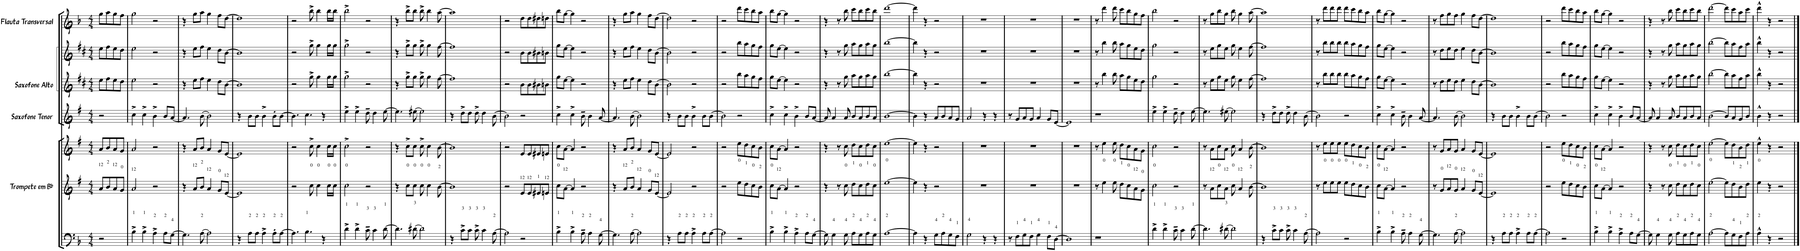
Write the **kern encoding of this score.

**kern	**kern	**kern	**kern	**kern	**kern	**kern
*part7	*part6	*part5	*part4	*part3	*part2	*part1
*staff7	*staff6	*staff5	*staff4	*staff3	*staff2	*staff1
*I"Trombone	*I"Trompete em Bb	*I"Trumpet	*I"Saxofone Tenor	*I"Saxofone Alto	*I"Alto Saxophone	*I"Flauta Transversal
*I'Trb	*I'Tpt. em Bb	*I'Tpt	*I'Sax. Tn.	*	*I'A Sax	*I'Fl.
*clefF4	*clefG2	*clefG2	*clefG2	*clefG2	*clefG2	*clefG2
*	*Trd1c2	*Trd1c2	*Trd8c14	*Trd5c9	*Trd5c9	*
*k[b-]	*k[f#]	*k[f#]	*k[f#]	*k[f#c#]	*k[f#c#]	*k[b-]
*M4/4	*M4/4	*M4/4	*M4/4	*M4/4	*M4/4	*M4/4
=	=	=	=	=	=	=
2r	8a/L	8a/L	2r	8ee\L	8ee\L	8gg\L
.	8b/	8b/	.	8ff#\	8ff#\	8aa\
.	8a/	8a/	.	8ee\	8ee\	8gg\
.	8g/J	8g/J	.	8dd\J	8dd\J	8ff\J
=1	=1	=1	=1	=1	=1	=1
4B-^\	2a/	2a/	4cc^\	2ee\	2ee\	2gg\
4B-^\	.	.	4cc^\	.	.	.
4A^\	2r	2r	4b^\	2r	2r	2r
8A\L	.	.	8b/L	.	.	.
[8G\J	.	.	[8a/J	.	.	.
=2	=2	=2	=2	=2	=2	=2
4.G\]	4r	4r	4.a/]	4r	4r	4r
.	8a/L	8a/L	.	8ee\L	8ee\L	8gg\L
[8A\	8b/J	8b/J	[8b\	8ff#\J	8ff#\J	8aa\J
2A\]	4a/	4a/	2b\]	4ee\	4ee\	4gg\
.	8g/L	8g/L	.	8dd\L	8dd\L	8ff\L
.	[8e/J	[8e/J	.	[8b\J	[8b\J	[8dd\J
=3	=3	=3	=3	=3	=3	=3
4r	1e]	1e]	4r	1b]	1b]	1dd]
8A\L	.	.	8b\L	.	.	.
8A\J	.	.	8b\J	.	.	.
4A^\	.	.	4b^\	.	.	.
8A'\L	.	.	8b'\L	.	.	.
[8A\J	.	.	[8b\J	.	.	.
=4	=4	=4	=4	=4	=4	=4
4.A\]	2r	2r	4.b\]	2r	2r	2r
4.B-\	.	.	4.cc\	.	.	.
.	8cc\	8cc^\	.	8gg^\	8gg^\	8bb-^\
.	4cc\	4cc\	.	4gg\	4gg\	4bb-\
4r	.	.	4r	.	.	.
.	16cc\LL	16cc\LL	.	16gg\LL	16gg\LL	16bb-\LL
.	16cc\JJ	16cc\JJ	.	16gg\JJ	16gg\JJ	16bb-\JJ
=5	=5	=5	=5	=5	=5	=5
4d^\	2cc\	2cc^\	4ee^\	2gg^\	2gg^\	2bb-^\
4d^\	.	.	4ee^\	.	.	.
8c~\	2r	2r	8dd~\	2r	2r	2r
4c\	.	.	4dd\	.	.	.
[8d\	.	.	[8ee\	.	.	.
=6	=6	=6	=6	=6	=6	=6
4.d\]	4r	4r	4.ee\]	4r	4r	4r
.	8cc\L	8cc^\L	.	8gg^\L	8gg^\L	8bb-^\L
[8d#X\	8cc\J	8cc\J	[8ee#X\	8gg\J	8gg\J	8bb-\J
2d#\]	8cc\	8cc^\	2ee#\]	8gg^\	8gg^\	8bb-^\
.	4cc\	4cc\	.	4gg\	4gg\	4bb-\
.	[8b\	[8b\	.	[8ff#\	[8ff#\	[8aa\
=7	=7	=7	=7	=7	=7	=7
4r	1b]	1b]	4r	1ff#]	1ff#]	1aa]
8c^\L	.	.	8dd^\L	.	.	.
8c\J	.	.	8dd\J	.	.	.
8c^\	.	.	8dd^\	.	.	.
4c\	.	.	4dd\	.	.	.
[8A\	.	.	[8b\	.	.	.
=8	=8	=8	=8	=8	=8	=8
2A\]	2r	2r	2b\]	2r	2r	2r
2r	8e/L	8e/L	2r	8b\L	8b\L	8dd\L
.	8e/	8e/	.	8b\	8b\	8dd\
.	8e#X/	8e#X/	.	8b#X\	8b#X\	8dd#X\
.	8en/J	8en/J	.	8bn\J	8bn\J	8ddn\J
=9	=9	=9	=9	=9	=9	=9
4B-^\	8cc\L	8cc\L	4cc^\	8gg\L	8gg\L	8bb-\L
.	[8a\J	[8a\J	.	[8ee\J	[8ee\J	[8gg\J
4B-^\	4a/]	4a/]	4cc^\	4ee\]	4ee\]	4gg\]
8A~\	2r	2r	8b~\	2r	2r	2r
4A\	.	.	4b\	.	.	.
[8G\	.	.	[8a/	.	.	.
=10	=10	=10	=10	=10	=10	=10
4.G\]	4r	4r	4.a/]	4r	4r	4r
.	8a/L	8a/L	.	8ee\L	8ee\L	8gg\L
[8A\	8b/J	8b/J	[8b\	8ff#\J	8ff#\J	8aa\J
2A\]	4a/	4a/	2b\]	4ee\	4ee\	4gg\
.	8g/L	8g/L	.	8dd\L	8dd\L	8ff\L
.	[8e/J	[8e/J	.	[8b\J	[8b\J	[8dd\J
=11	=11	=11	=11	=11	=11	=11
4r	2e/]	2e/]	4r	2b\]	2b\]	2dd\]
8A\L	.	.	8b\L	.	.	.
8A\J	.	.	8b\J	.	.	.
4A^\	2r	2r	4b^\	2r	2r	2r
8A\L	.	.	8b\L	.	.	.
[8A\J	.	.	[8b\J	.	.	.
=12	=12	=12	=12	=12	=12	=12
2A\]	2r	2r	2b\]	2r	2r	2r
2r	8ee\L	8ee\L	2r	8bb\L	8bb\L	8ddd\L
.	8dd\	8dd\	.	8aa\	8aa\	8ccc\
.	8cc\	8cc\	.	8gg\	8gg\	8bb-\
.	8b\J	8b\J	.	8ff#\J	8ff#\J	8aa\J
=13	=13	=13	=13	=13	=13	=13
4B-^\	8cc\L	8cc\L	4cc^\	8gg\L	8gg\L	8bb-\L
.	[8a\J	[8a\J	.	[8ee\J	[8ee\J	[8gg\J
4B-^\	4a/]	4a/]	4cc^\	4ee\]	4ee\]	4gg\]
4A^\	2r	2r	4b^\	2r	2r	2r
8A\L	.	.	8b/L	.	.	.
[8G\J	.	.	[8a/J	.	.	.
=14	=14	=14	=14	=14	=14	=14
8G\]	4r	4r	8a/]	4r	4r	4r
4G\	.	.	4a/	.	.	.
.	8r	8r	.	8r	8r	8r
8G\	8cc\	8cc\	8a/	8gg\	8gg\	8bb-\
8A\L	8dd\L	8dd\L	8b/L	8aa\L	8aa\L	8ccc\L
8G\	8cc\	8cc\	8a/	8gg\	8gg\	8bb-\
8A\	8dd\	8dd\	8b/	8aa\	8aa\	8ccc\
8G\J	8cc\J	8cc\J	8a/J	8gg\J	8gg\J	8bb-\J
=15	=15	=15	=15	=15	=15	=15
[1A	[1ee	[1ee	[1b	[1bb	[1bb	[1ddd
=16	=16	=16	=16	=16	=16	=16
4A\]	4ee\]	4ee\]	4b\]	4bb\]	4bb\]	4ddd\]
4r	4r	4r	4r	4r	4r	4r
8G\L	2r	2r	8a/L	2r	2r	2r
8A\	.	.	8b/	.	.	.
8G\	.	.	8a/	.	.	.
8F\J	.	.	8g/J	.	.	.
=17	=17	=17	=17	=17	=17	=17
2G\	1r	1r	2a/	1r	1r	1r
4r	.	.	4r	.	.	.
4r	.	.	4r	.	.	.
=18	=18	=18	=18	=18	=18	=18
8r	1r	1r	8r	1r	1r	1r
8F\L	.	.	8g/L	.	.	.
8G\	.	.	8a/	.	.	.
8F\J	.	.	8g/J	.	.	.
4G\	.	.	4a/	.	.	.
8F\L	.	.	8g/L	.	.	.
[8D\J	.	.	[8e/J	.	.	.
=19	=19	=19	=19	=19	=19	=19
1D]	1r	1r	1e]	1r	1r	1r
=20	=20	=20	=20	=20	=20	=20
1r	8r	8r	1r	8r	8r	8r
.	4ee\	4ee\	.	4bb\	4bb\	4ddd\
.	8ee\	8ee\	.	8bb\	8bb\	8ddd\
.	8dd\L	8dd\L	.	8aa\L	8aa\L	8ccc\L
.	8cc\	8cc\	.	8gg\	8gg\	8bb-\
.	8a\	8a\	.	8ee\	8ee\	8gg\
.	8g\J	8g\J	.	8dd\J	8dd\J	8ff\J
=21	=21	=21	=21	=21	=21	=21
4d^\	2cc\	2cc\	4ee^\	2gg\	2gg\	2bb-\
4d^\	.	.	4ee^\	.	.	.
8c~\	2r	2r	8dd~\	2r	2r	2r
4c\	.	.	4dd\	.	.	.
[8d\	.	.	[8ee\	.	.	.
=22	=22	=22	=22	=22	=22	=22
4.d\]	8r	8r	4.ee\]	8r	8r	8r
.	8a\L	8a\L	.	8ee\L	8ee\L	8gg\L
.	8cc\	8cc\	.	8gg\	8gg\	8bb-\
[8d#X\	8a\J	8a\J	[8ee#X\	8ee\J	8ee\J	8gg\J
2d#\]	8cc\	8cc\	2ee#\]	8gg\	8gg\	8bb-\
.	4a/	4a/	.	4ee\	4ee\	4gg\
.	[8b\	[8b\	.	[8ff#\	[8ff#\	[8aa\
=23	=23	=23	=23	=23	=23	=23
4r	1b]	1b]	4r	1ff#]	1ff#]	1aa]
8c^\L	.	.	8dd^\L	.	.	.
8c\J	.	.	8dd\J	.	.	.
8c^\	.	.	8dd^\	.	.	.
4c\	.	.	4dd\	.	.	.
[8A\	.	.	[8b\	.	.	.
=24	=24	=24	=24	=24	=24	=24
2A\]	8r	8r	2b\]	8r	8r	8r
.	8ee\L	8ee\L	.	8bb\L	8bb\L	8ddd\L
.	8ee\	8ee\	.	8bb\	8bb\	8ddd\
.	8ee\J	8ee\J	.	8bb\J	8bb\J	8ddd\J
2r	8ee\L	8ee\L	2r	8bb\L	8bb\L	8ddd\L
.	8dd\	8dd\	.	8aa\	8aa\	8ccc\
.	8cc\	8cc\	.	8gg\	8gg\	8bb-\
.	8b\J	8b\J	.	8ff#\J	8ff#\J	8aa\J
=25	=25	=25	=25	=25	=25	=25
4B-^\	8cc\L	8cc\L	4cc^\	8gg\L	8gg\L	8bb-\L
.	[8a\J	[8a\J	.	[8ee\J	[8ee\J	[8gg\J
4B-^\	4a/]	4a/]	4cc^\	4ee\]	4ee\]	4gg\]
8A~\	2r	2r	8b~\	2r	2r	2r
4A\	.	.	4b\	.	.	.
[8G\	.	.	[8a/	.	.	.
=26	=26	=26	=26	=26	=26	=26
4.G\]	8r	8r	4.a/]	8r	8r	8r
.	8g/L	8g/L	.	8dd\L	8dd\L	8ff\L
.	8a/	8a/	.	8ee\	8ee\	8gg\
[8A\	8g/J	8g/J	[8b\	8dd\J	8dd\J	8ff\J
2A\]	4a/	4a/	2b\]	4ee\	4ee\	4gg\
.	8g/L	8g/L	.	8dd\L	8dd\L	8ff\L
.	[8e/J	[8e/J	.	[8b\J	[8b\J	[8dd\J
=27	=27	=27	=27	=27	=27	=27
4r	1e]	1e]	4r	1b]	1b]	1dd]
8A\L	.	.	8b\L	.	.	.
8A\J	.	.	8b\J	.	.	.
4A^\	.	.	4b^\	.	.	.
8A\L	.	.	8b\L	.	.	.
[8A\J	.	.	[8b\J	.	.	.
=28	=28	=28	=28	=28	=28	=28
2A\]	2r	2r	2b\]	2r	2r	2r
2r	8ee\L	8ee\L	2r	8bb\L	8bb\L	8ddd\L
.	8dd\	8dd\	.	8aa\	8aa\	8ccc\
.	8cc\	8cc\	.	8gg\	8gg\	8bb-\
.	8b\J	8b\J	.	8ff#\J	8ff#\J	8aa\J
=29	=29	=29	=29	=29	=29	=29
4B-^\	8cc\L	8cc\L	4cc^\	8gg\L	8gg\L	8bb-\L
.	[8a\J	[8a\J	.	[8ee\J	[8ee\J	[8gg\J
4B-^\	4a/]	4a/]	4cc^\	4ee\]	4ee\]	4gg\]
4A^\	2r	2r	4b^\	2r	2r	2r
8A\L	.	.	8b/L	.	.	.
[8G\J	.	.	[8a/J	.	.	.
=30	=30	=30	=30	=30	=30	=30
8G\]	4r	4r	8a/]	4r	4r	4r
4G\	.	.	4a/	.	.	.
.	8r	8r	.	8r	8r	8r
8G\	8cc\	8cc\	8a/	8gg\	8gg\	8bb-\
8A\L	8dd\L	8dd\L	8b/L	8aa\L	8aa\L	8ccc\L
8G\	8cc\	8cc\	8a/	8gg\	8gg\	8bb-\
8A\	8dd\	8dd\	8b/	8aa\	8aa\	8ccc\
8G\J	8cc\J	8cc\J	8a/J	8gg\J	8gg\J	8bb-\J
=31	=31	=31	=31	=31	=31	=31
[2A\	[2ee\	[2ee\	[2b\	[2bb\	[2bb\	[2ddd\
8A\L]	8ee\L]	8ee\L]	8b/L]	8bb\L]	8bb\L]	8ddd\L]
8G\	8dd\	8dd\	8a/	8aa\	8aa\	8ccc\
8F\	8b\	8b\	8g/	8ff#\	8ff#\	8aa\
8A\J	8dd\J	8dd\J	8b/J	8aa\J	8aa\J	8ccc\J
=32	=32	=32	=32	=32	=32	=32
4A^^\	4ee\	4ee^^\	4b^^\	4bb^^\	4bb^^\	4ddd^^\
4r	4r	4r	4r	4r	4r	4r
2r	2r	2r	2r	2r	2r	2r
==	==	==	==	==	==	==
*-	*-	*-	*-	*-	*-	*-
